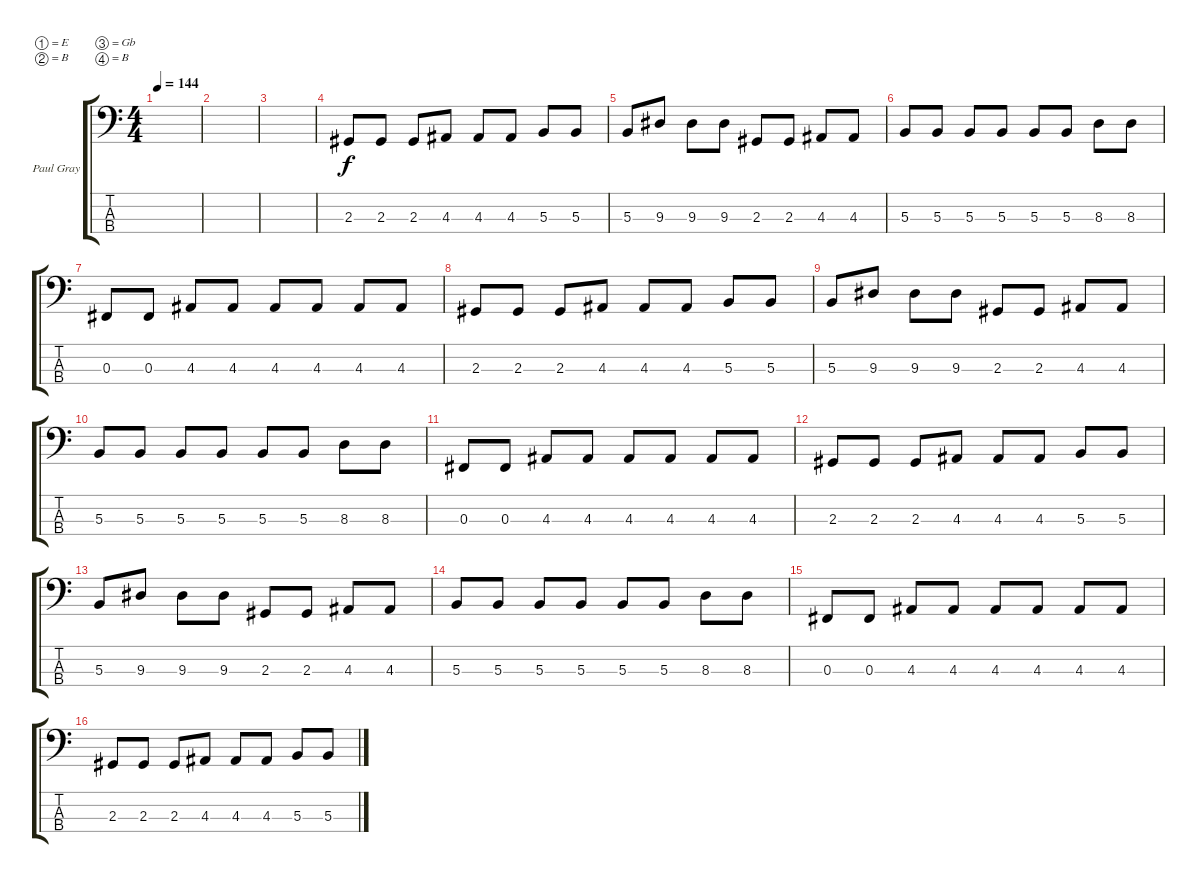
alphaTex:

\defaultSystemsLayout 4
\bracketExtendMode groupsimilarinstruments
\firstSystemTrackNameOrientation horizontal
\otherSystemsTrackNameOrientation horizontal
\track ("Paul Gray" "Paul Gray") {instrument electricbassfinger}
\staff {score tabs}
\tuning (E2 B1 Gb1 B0)
\ts (4 4)
\tempo 144
\clef f4
\ks c
|
|
|
2.3.8 2.3.8 2.3.8 4.3.8 4.3.8 4.3.8 5.3.8 5.3.8 |
5.3.8 9.3.8 9.3.8 9.3.8 2.3.8 2.3.8 4.3.8 4.3.8 |
5.3.8 5.3.8 5.3.8 5.3.8 5.3.8 5.3.8 8.3.8 8.3.8 |
0.3.8 0.3.8 4.3.8 4.3.8 4.3.8 4.3.8 4.3.8 4.3.8 |
2.3.8 2.3.8 2.3.8 4.3.8 4.3.8 4.3.8 5.3.8 5.3.8 |
5.3.8 9.3.8 9.3.8 9.3.8 2.3.8 2.3.8 4.3.8 4.3.8 |
5.3.8 5.3.8 5.3.8 5.3.8 5.3.8 5.3.8 8.3.8 8.3.8 |
0.3.8 0.3.8 4.3.8 4.3.8 4.3.8 4.3.8 4.3.8 4.3.8 |
2.3.8 2.3.8 2.3.8 4.3.8 4.3.8 4.3.8 5.3.8 5.3.8 |
5.3.8 9.3.8 9.3.8 9.3.8 2.3.8 2.3.8 4.3.8 4.3.8 |
5.3.8 5.3.8 5.3.8 5.3.8 5.3.8 5.3.8 8.3.8 8.3.8 |
0.3.8 0.3.8 4.3.8 4.3.8 4.3.8 4.3.8 4.3.8 4.3.8 |
2.3.8 2.3.8 2.3.8 4.3.8 4.3.8 4.3.8 5.3.8 5.3.8
